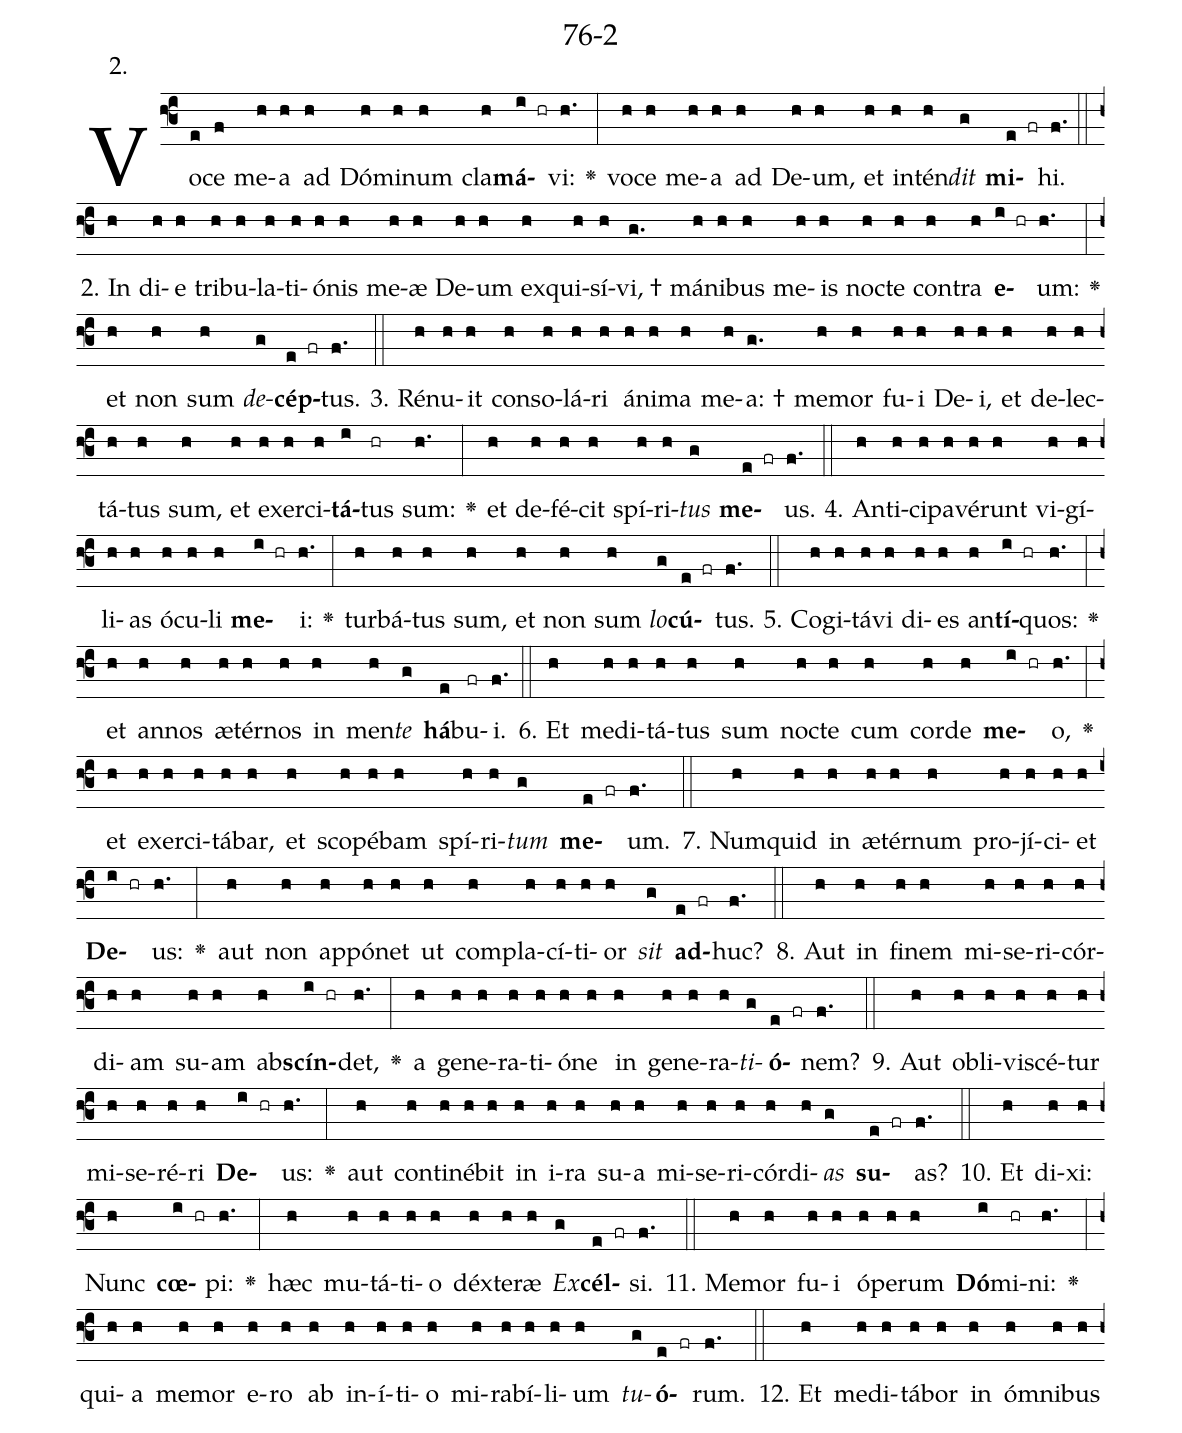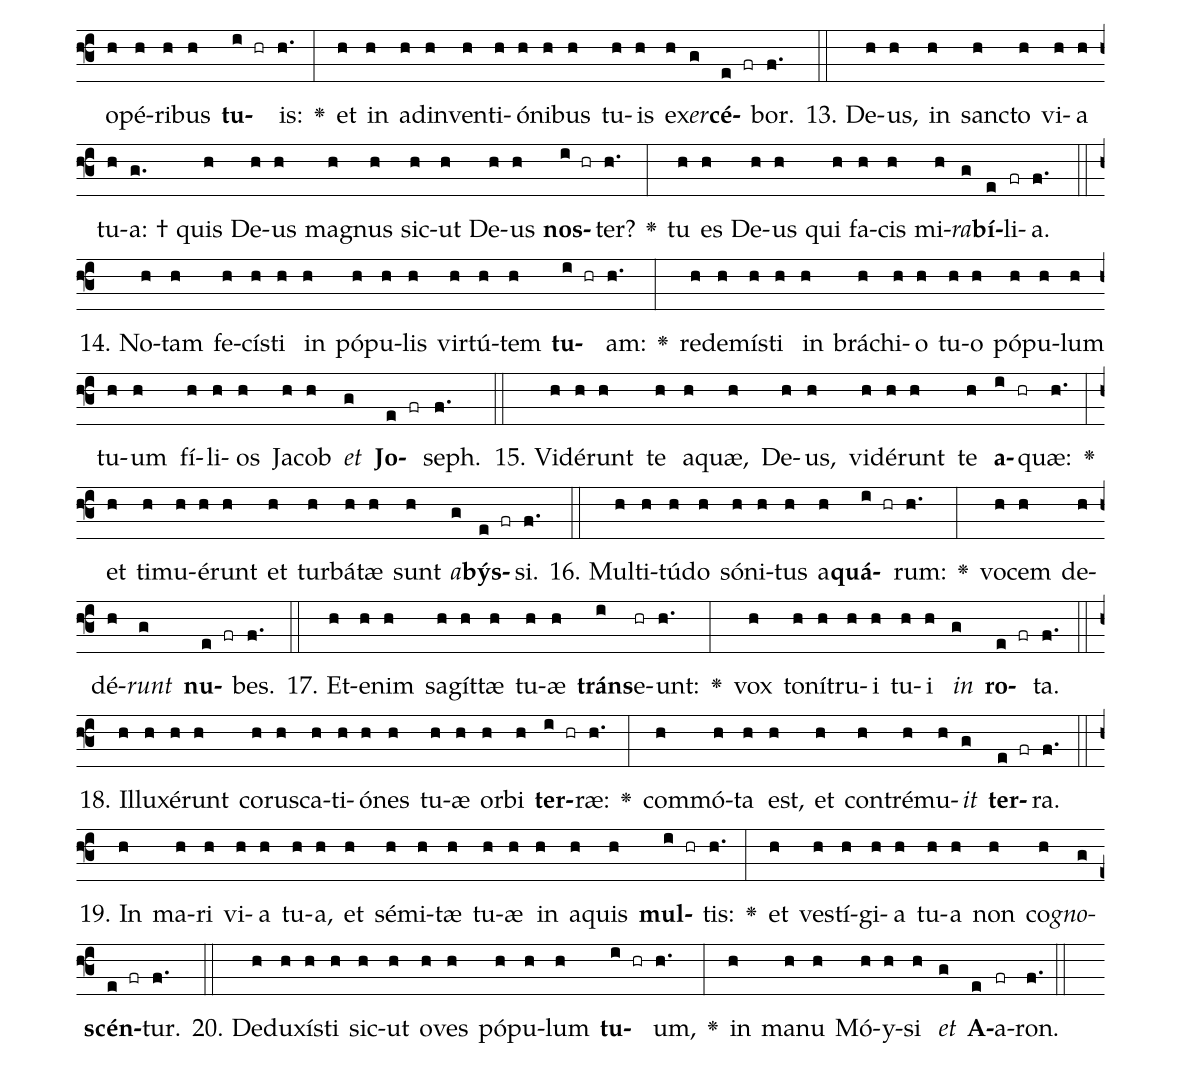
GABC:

name: 76-2;
annotation: 2.;
%%
(f3)Vo(e)ce(f) me(h)a(h) ad(h) Dó(h)mi(h)num(h) cla(h)<b>má</b>(i hr)vi:(h.) <v>\greheightstar</v>(:) vo(h)ce(h) me(h)a(h) ad(h) De(h)um,(h) et(h) in(h)tén(h)<i>dit</i>(g) <b>mi</b>(e fr)hi.(f.) (::)
2. In(h) di(h)e(h) tri(h)bu(h)la(h)ti(h)ó(h)nis(h) me(h)æ(h) De(h)um(h) ex(h)qui(h)sí(h)vi, †(g.) má(h)ni(h)bus(h) me(h)is(h) noc(h)te(h) con(h)tra(h) <b>e</b>(i hr)um:(h.) <v>\greheightstar</v>(:) et(h) non(h) sum(h) <i>de</i>(g)<b>cép</b>(e fr)tus.(f.) (::)
3. Ré(h)nu(h)it(h) con(h)so(h)lá(h)ri(h) á(h)ni(h)ma(h) me(h)a: †(g.) me(h)mor(h) fu(h)i(h) De(h)i,(h) et(h) de(h)lec(h)tá(h)tus(h) sum,(h) et(h) ex(h)er(h)ci(h)<b>tá</b>(i)tus(hr) sum:(h.) <v>\greheightstar</v>(:) et(h) de(h)fé(h)cit(h) spí(h)ri(h)<i>tus</i>(g) <b>me</b>(e fr)us.(f.) (::)
4. An(h)ti(h)ci(h)pa(h)vé(h)runt(h) vi(h)gí(h)li(h)as(h) ó(h)cu(h)li(h) <b>me</b>(i hr)i:(h.) <v>\greheightstar</v>(:) tur(h)bá(h)tus(h) sum,(h) et(h) non(h) sum(h) <i>lo</i>(g)<b>cú</b>(e fr)tus.(f.) (::)
5. Co(h)gi(h)tá(h)vi(h) di(h)es(h) an(h)<b>tí</b>(i hr)quos:(h.) <v>\greheightstar</v>(:) et(h) an(h)nos(h) æ(h)tér(h)nos(h) in(h) men(h)<i>te</i>(g) <b>há</b>(e)bu(fr)i.(f.) (::)
6. Et(h) me(h)di(h)tá(h)tus(h) sum(h) noc(h)te(h) cum(h) cor(h)de(h) <b>me</b>(i hr)o,(h.) <v>\greheightstar</v>(:) et(h) ex(h)er(h)ci(h)tá(h)bar,(h) et(h) sco(h)pé(h)bam(h) spí(h)ri(h)<i>tum</i>(g) <b>me</b>(e fr)um.(f.) (::)
7. Num(h)quid(h) in(h) æ(h)tér(h)num(h) pro(h)jí(h)ci(h)et(h) <b>De</b>(i hr)us:(h.) <v>\greheightstar</v>(:) aut(h) non(h) ap(h)pó(h)net(h) ut(h) com(h)pla(h)cí(h)ti(h)or(h) <i>sit</i>(g) <b>ad</b>(e fr)huc?(f.) (::)
8. Aut(h) in(h) fi(h)nem(h) mi(h)se(h)ri(h)cór(h)di(h)am(h) su(h)am(h) ab(h)<b>scín</b>(i hr)det,(h.) <v>\greheightstar</v>(:) a(h) ge(h)ne(h)ra(h)ti(h)ó(h)ne(h) in(h) ge(h)ne(h)ra(h)<i>ti</i>(g)<b>ó</b>(e fr)nem?(f.) (::)
9. Aut(h) ob(h)li(h)vi(h)scé(h)tur(h) mi(h)se(h)ré(h)ri(h) <b>De</b>(i hr)us:(h.) <v>\greheightstar</v>(:) aut(h) con(h)ti(h)né(h)bit(h) in(h) i(h)ra(h) su(h)a(h) mi(h)se(h)ri(h)cór(h)di(h)<i>as</i>(g) <b>su</b>(e fr)as?(f.) (::)
10. Et(h) di(h)xi:(h) Nunc(h) <b>cœ</b>(i hr)pi:(h.) <v>\greheightstar</v>(:) hæc(h) mu(h)tá(h)ti(h)o(h) déx(h)te(h)ræ(h) <i>Ex</i>(g)<b>cél</b>(e fr)si.(f.) (::)
11. Me(h)mor(h) fu(h)i(h) ó(h)pe(h)rum(h) <b>Dó</b>(i)mi(hr)ni:(h.) <v>\greheightstar</v>(:) qui(h)a(h) me(h)mor(h) e(h)ro(h) ab(h) in(h)í(h)ti(h)o(h) mi(h)ra(h)bí(h)li(h)um(h) <i>tu</i>(g)<b>ó</b>(e fr)rum.(f.) (::)
12. Et(h) me(h)di(h)tá(h)bor(h) in(h) óm(h)ni(h)bus(h) o(h)pé(h)ri(h)bus(h) <b>tu</b>(i hr)is:(h.) <v>\greheightstar</v>(:) et(h) in(h) ad(h)in(h)ven(h)ti(h)ó(h)ni(h)bus(h) tu(h)is(h) ex(h)<i>er</i>(g)<b>cé</b>(e fr)bor.(f.) (::)
13. De(h)us,(h) in(h) sanc(h)to(h) vi(h)a(h) tu(h)a: †(g.) quis(h) De(h)us(h) ma(h)gnus(h) sic(h)ut(h) De(h)us(h) <b>nos</b>(i hr)ter?(h.) <v>\greheightstar</v>(:) tu(h) es(h) De(h)us(h) qui(h) fa(h)cis(h) mi(h)<i>ra</i>(g)<b>bí</b>(e)li(fr)a.(f.) (::)
14. No(h)tam(h) fe(h)cís(h)ti(h) in(h) pó(h)pu(h)lis(h) vir(h)tú(h)tem(h) <b>tu</b>(i hr)am:(h.) <v>\greheightstar</v>(:) red(h)e(h)mís(h)ti(h) in(h) brá(h)chi(h)o(h) tu(h)o(h) pó(h)pu(h)lum(h) tu(h)um(h) fí(h)li(h)os(h) Ja(h)cob(h) <i>et</i>(g) <b>Jo</b>(e fr)seph.(f.) (::)
15. Vi(h)dé(h)runt(h) te(h) a(h)quæ,(h) De(h)us,(h) vi(h)dé(h)runt(h) te(h) <b>a</b>(i hr)quæ:(h.) <v>\greheightstar</v>(:) et(h) ti(h)mu(h)é(h)runt(h) et(h) tur(h)bá(h)tæ(h) sunt(h) <i>a</i>(g)<b>býs</b>(e fr)si.(f.) (::)
16. Mul(h)ti(h)tú(h)do(h) só(h)ni(h)tus(h) a(h)<b>quá</b>(i hr)rum:(h.) <v>\greheightstar</v>(:) vo(h)cem(h) de(h)dé(h)<i>runt</i>(g) <b>nu</b>(e fr)bes.(f.) (::)
17. Et(h)e(h)nim(h) sa(h)gít(h)tæ(h) tu(h)æ(h) <b>tráns</b>(i)e(hr)unt:(h.) <v>\greheightstar</v>(:) vox(h) to(h)ní(h)tru(h)i(h) tu(h)i(h) <i>in</i>(g) <b>ro</b>(e fr)ta.(f.) (::)
18. Il(h)lu(h)xé(h)runt(h) co(h)rus(h)ca(h)ti(h)ó(h)nes(h) tu(h)æ(h) or(h)bi(h) <b>ter</b>(i hr)ræ:(h.) <v>\greheightstar</v>(:) com(h)mó(h)ta(h) est,(h) et(h) con(h)tré(h)mu(h)<i>it</i>(g) <b>ter</b>(e fr)ra.(f.) (::)
19. In(h) ma(h)ri(h) vi(h)a(h) tu(h)a,(h) et(h) sé(h)mi(h)tæ(h) tu(h)æ(h) in(h) a(h)quis(h) <b>mul</b>(i hr)tis:(h.) <v>\greheightstar</v>(:) et(h) ves(h)tí(h)gi(h)a(h) tu(h)a(h) non(h) co(h)<i>gno</i>(g)<b>scén</b>(e fr)tur.(f.) (::)
20. De(h)du(h)xís(h)ti(h) sic(h)ut(h) o(h)ves(h) pó(h)pu(h)lum(h) <b>tu</b>(i hr)um,(h.) <v>\greheightstar</v>(:) in(h) ma(h)nu(h) Mó(h)y(h)si(h) <i>et</i>(g) <b>A</b>(e)a(fr)ron.(f.) (::)
